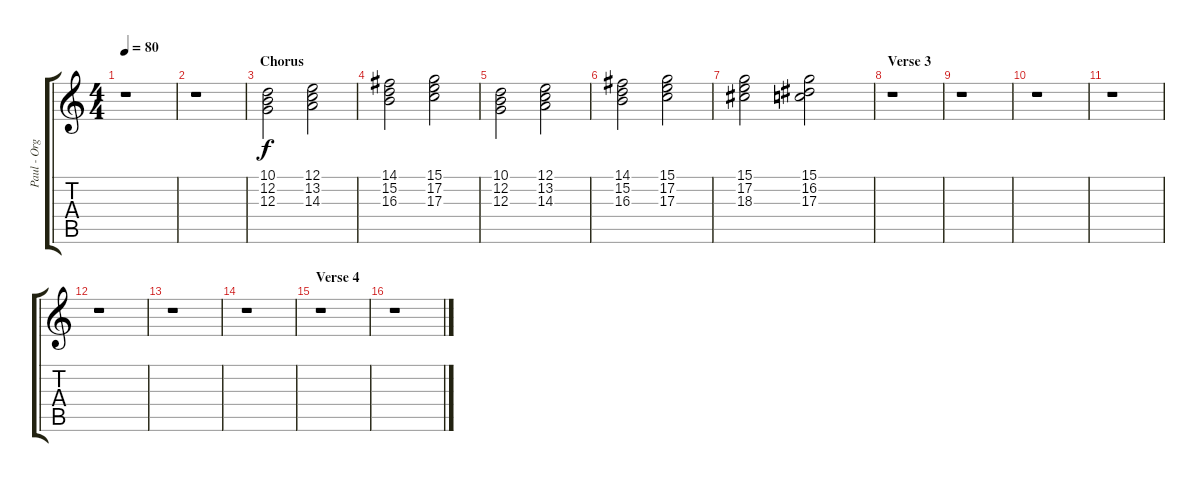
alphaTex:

\track ("Paul - Organ" "Paul - Org") {instrument drawbarorgan}
\staff {score tabs}
\tuning (E4 B3 G3 D3 A2 E2) {hide}
\ts (4 4)
\tempo 80
\clef g2
\ks c
r.1{dy f} |
r.1 |
\section ("" "Chorus")
(10.1 12.2 12.3).2 (12.1 13.2 14.3).2 |
(14.1 15.2 16.3).2 (15.1 17.2 17.3).2 |
(10.1 12.2 12.3).2 (12.1 13.2 14.3).2 |
(14.1 15.2 16.3).2 (15.1 17.2 17.3).2 |
(15.1 17.2 18.3).2 (15.1 16.2 17.3).2 |
\section ("" "Verse 3")
r.1 |
r.1 |
r.1 |
r.1 |
r.1 |
r.1 |
r.1 |
\section ("" "Verse 4")
r.1 |
r.1
